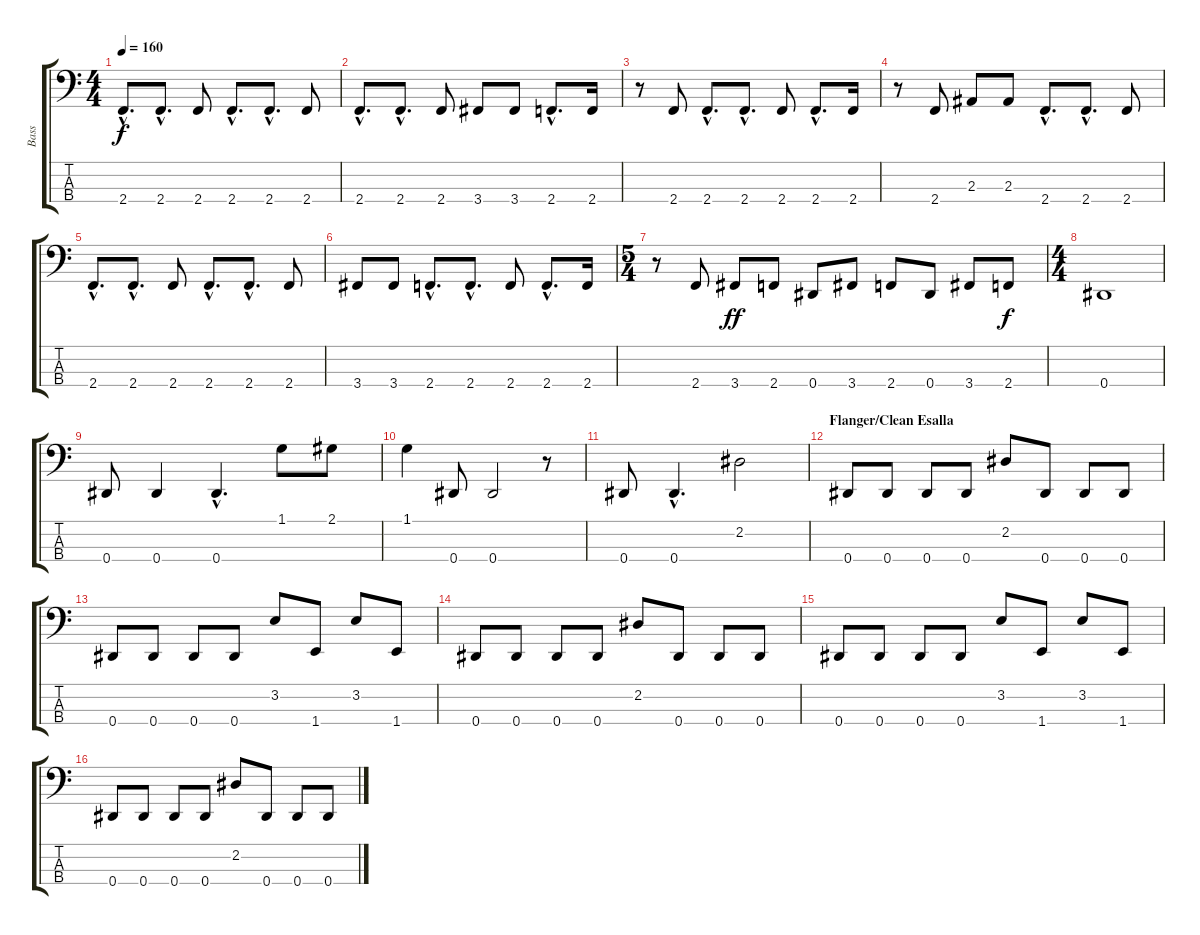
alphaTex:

\track ("Bass" "Bass") {instrument electricbasspick}
\staff {score tabs}
\tuning (Gb2 Db2 Ab1 Eb1) {hide}
\ts (4 4)
\tempo 160
\clef f4
\ks c
2.4{hac}.8{d dy f} 2.4{hac}.8{d} 2.4.8 2.4{hac}.8{d} 2.4{hac}.8{d} 2.4.8 |
2.4{hac}.8{d} 2.4{hac}.8{d} 2.4.8 3.4.8 3.4.8 2.4{hac}.8{d} 2.4.16 |
r.8 2.4.8 2.4{hac}.8{d} 2.4{hac}.8{d} 2.4.8 2.4{hac}.8{d} 2.4.16 |
r.8 2.4.8 2.3.8 2.3.8 2.4{hac}.8{d} 2.4{hac}.8{d} 2.4.8 |
2.4{hac}.8{d} 2.4{hac}.8{d} 2.4.8 2.4{hac}.8{d} 2.4{hac}.8{d} 2.4.8 |
3.4.8 3.4.8 2.4{hac}.8{d} 2.4{hac}.8{d} 2.4.8 2.4{hac}.8{d} 2.4.16 |
\ts (5 4)
r.8 2.4.8 3.4.8{dy ff} 2.4.8 0.4.8 3.4.8 2.4.8 0.4.8 3.4.8 2.4.8{dy f} |
\ts (4 4)
0.4.1 |
0.4.8 0.4.4 0.4{hac}.4{d} 1.1.8 2.1.8 |
1.1.4 0.4.8 0.4.2 r.8 |
0.4.8 0.4{hac}.4{d} 2.2.2 |
\section ("" "Flanger/Clean Esalla")
0.4.8 0.4.8 0.4.8 0.4.8 2.2.8 0.4.8 0.4.8 0.4.8 |
0.4.8 0.4.8 0.4.8 0.4.8 3.2.8 1.4.8 3.2.8 1.4.8 |
0.4.8 0.4.8 0.4.8 0.4.8 2.2.8 0.4.8 0.4.8 0.4.8 |
0.4.8 0.4.8 0.4.8 0.4.8 3.2.8 1.4.8 3.2.8 1.4.8 |
0.4.8 0.4.8 0.4.8 0.4.8 2.2.8 0.4.8 0.4.8 0.4.8
